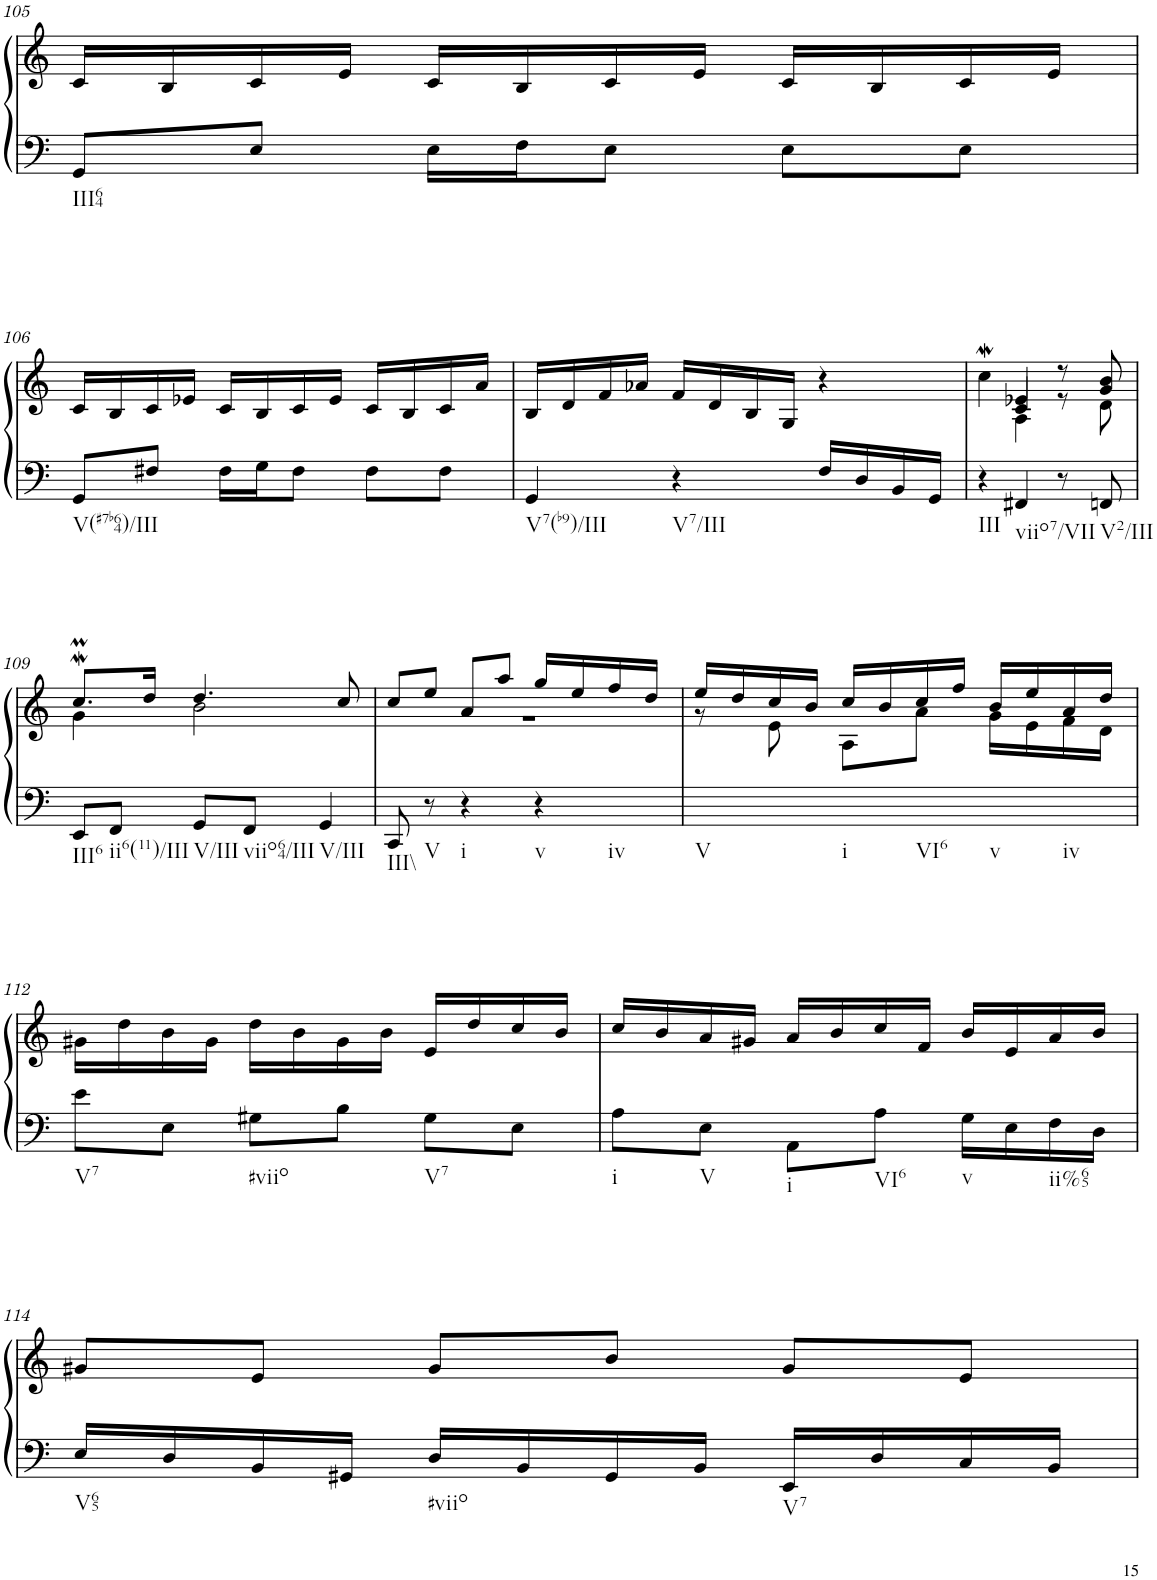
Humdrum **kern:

**kern	**kern
*part1	*part1
*staff2	*staff1
*I"Klavier linke Hand	*
!!LO:PB:g=z
*clefF4	*clefG2
*k[]	*k[]
*M3/4	*M3/4
=105	=105
!LO:TX:b:t=III64	!
8GG/L	16c/LL
.	16B/
8E/J	16c/
.	16e/JJ
16E\LL	16c/LL
16F\J	16B/
8E\J	16c/
.	16e/JJ
8E\L	16c/LL
.	16B/
8E\J	16c/
.	16e/JJ
!!LO:LB:g=z
=106	=106
!LO:TX:b:t=V(#7b64)/III	!
8GG/L	16c/LL
.	16B/
8F#X/J	16c/
.	16e-X/JJ
16F#\LL	16c/LL
16G\J	16B/
8F#\J	16c/
.	16e-/JJ
8F#\L	16c/LL
.	16B/
8F#\J	16c/
.	16a/JJ
=107	=107
!LO:TX:b:t=V7(b9)/III	!
4GG/	16B/LL
.	16d/
.	16f/
.	16a-X/JJ
!LO:TX:b:t=V7/III	!
4r	16f/LL
.	16d/
.	16B/
.	16G/JJ
16F/LL	4r
16D/	.
16BB/	.
16GG/JJ	.
=108	=108
*	*^
*	*	*^
!LO:TX:b:t=III	!	!	!
4r	4ccw\	4ryy	4ryy
!LO:TX:b:t=viio7/VII	!	!	!
4FF#X/	4e-X/	4A\	4c/
8r	8r	8r	4ryy
!LO:TX:b:t=V2/III	!	!	!
8FFn/	8g/ 8b/	8d\	.
*	*	*v	*v
!!LO:LB:g=z
=109	=109	=109
!LO:TX:b:t=III6	!	!
8EE/L	8.ccMw/L	4g\
!LO:TX:b:t=ii6(11)/III	!	!
8FF/J	.	.
.	16dd/Jk	.
!LO:TX:b:t=V/III	!	!
8GG/L	4.dd/	2b\
!LO:TX:b:t=viio64/III	!	!
8FF/J	.	.
!LO:TX:b:t=V/III	!	!
4GG/	.	.
.	8cc/	.
=110	=110	=110
!LO:TX:b:t=III\\	!	!
8CC/	8cc/L	2.r
!LO:TX:b:t=V	!	!
8r	8ee/J	.
!LO:TX:b:t=i	!	!
4r	8a/L	.
.	8aa/J	.
!LO:TX:b:t=v	!	!
!LO:TX:b:t=iv	!	!
4r	16gg/LL	.
.	16ee/	.
.	16ff/	.
.	16dd/JJ	.
=111	=111	=111
!LO:TX:b:t=V	!	!
!LO:TX:b:t=i	!	!
!LO:TX:b:t=VI6	!	!
!LO:TX:b:t=v	!	!
!LO:TX:b:t=iv	!	!
2.ryy	16ee/LL	8r
.	16dd/	.
.	16cc/	8e\
.	16b/JJ	.
.	16cc/LL	8A\L
.	16b/	.
.	16cc/	8a\J
.	16ff/JJ	.
.	16b/LL	16g\LL
.	16ee/	16e\
.	16a/	16f\
.	16dd/JJ	16d\JJ
!!LO:LB:g=z
=112	=112	=112
!LO:TX:b:t=V7	!	!
*	*v	*v
8e\L	16g#X\LL
.	16dd\
8E\J	16b\
.	16g#\JJ
!LO:TX:b:t=#viio	!
8G#X\L	16dd\LL
.	16b\
8B\J	16g#\
.	16b\JJ
!LO:TX:b:t=V7	!
8G#\L	16e/LL
.	16dd/
8E\J	16cc/
.	16b/JJ
=113	=113
!LO:TX:b:t=i	!
8A\L	16cc/LL
.	16b/
!LO:TX:b:t=V	!
8E\J	16a/
.	16g#X/JJ
!LO:TX:b:t=i	!
8AA\L	16a/LL
.	16b/
!LO:TX:b:t=VI6	!
8A\J	16cc/
.	16f/JJ
!LO:TX:b:t=v	!
16G\LL	16b/LL
16E\	16e/
!LO:TX:b:t=ii%65	!
16F\	16a/
16D\JJ	16b/JJ
!!LO:LB:g=z
=114	=114
!LO:TX:b:t=V65	!
16E/LL	8g#X/L
16D/	.
16BB/	8e/J
16GG#X/JJ	.
!LO:TX:b:t=#viio	!
16D/LL	8g#/L
16BB/	.
16GG#/	8b/J
16BB/JJ	.
!LO:TX:b:t=V7	!
16EE/LL	8g#/L
16D/	.
16C/	8e/J
16BB/JJ	.
=	=
*-	*-
